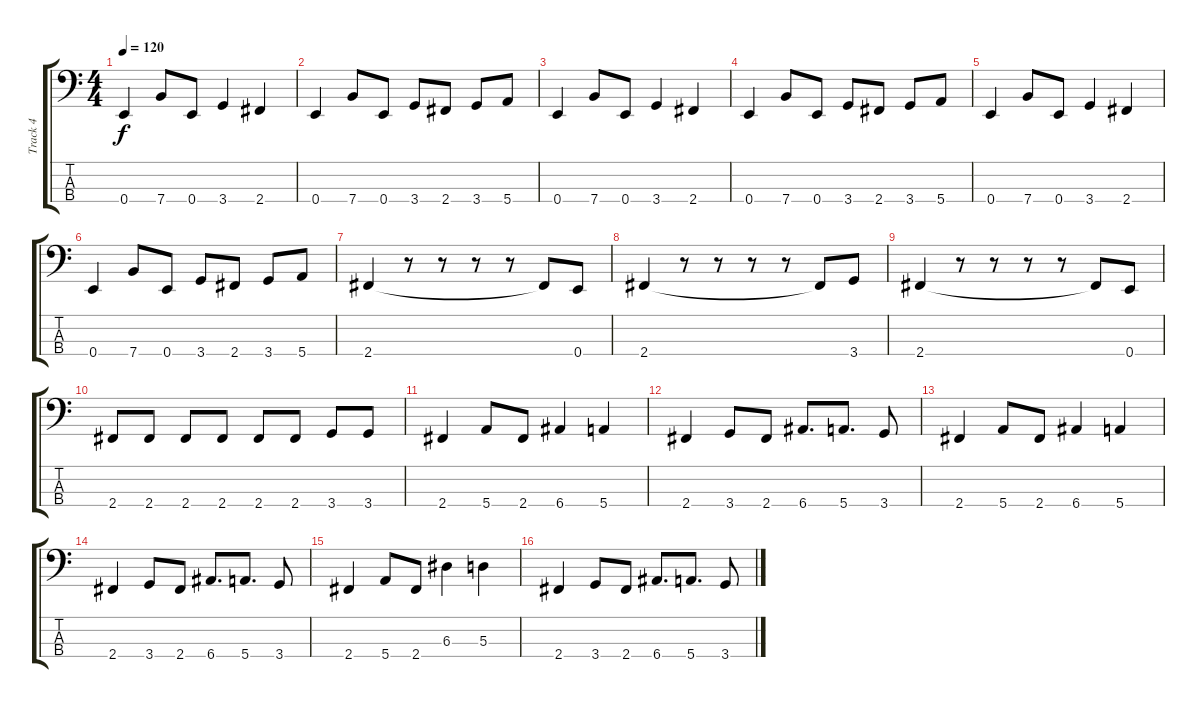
\track ("Track 4" "Track 4") {instrument electricbassfinger}
\staff {score tabs}
\tuning (G2 D2 A1 E1) {hide}
\ts (4 4)
\tempo 120
\clef f4
\ks c
0.4.4{dy f} 7.4.8 0.4.8 3.4.4 2.4.4 |
0.4.4 7.4.8 0.4.8 3.4.8 2.4.8 3.4.8 5.4.8 |
0.4.4 7.4.8 0.4.8 3.4.4 2.4.4 |
0.4.4 7.4.8 0.4.8 3.4.8 2.4.8 3.4.8 5.4.8 |
0.4.4 7.4.8 0.4.8 3.4.4 2.4.4 |
0.4.4 7.4.8 0.4.8 3.4.8 2.4.8 3.4.8 5.4.8 |
2.4.4 r.8 r.8 r.8 r.8 2.4{t}.8 0.4.8 |
2.4.4 r.8 r.8 r.8 r.8 2.4{t}.8 3.4.8 |
2.4.4 r.8 r.8 r.8 r.8 2.4{t}.8 0.4.8 |
2.4.8 2.4.8 2.4.8 2.4.8 2.4.8 2.4.8 3.4.8 3.4.8 |
2.4.4 5.4.8 2.4.8 6.4.4 5.4.4 |
2.4.4 3.4.8 2.4.8 6.4.8{d} 5.4.8{d} 3.4.8 |
2.4.4 5.4.8 2.4.8 6.4.4 5.4.4 |
2.4.4 3.4.8 2.4.8 6.4.8{d} 5.4.8{d} 3.4.8 |
2.4.4 5.4.8 2.4.8 6.3.4 5.3.4 |
2.4.4 3.4.8 2.4.8 6.4.8{d} 5.4.8{d} 3.4.8
